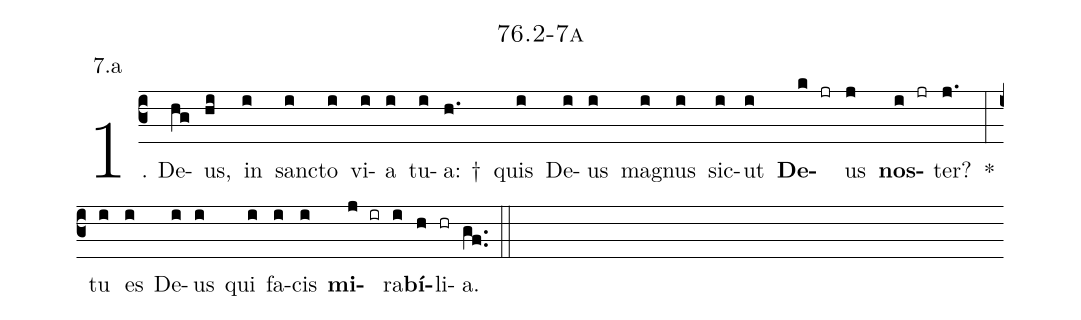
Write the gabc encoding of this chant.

name: 76.2-7a;
annotation: 7.a;
%%
(c3)1. De(hg)us,(hi) in(i) sanc(i)to(i) vi(i)a(i) tu(i)a: †(h.) quis(i) De(i)us(i) ma(i)gnus(i) sic(i)ut(i) <b>De</b>(k jr)us(j) <b>nos</b>(i jr)ter?(j.) *(:) tu(i) es(i) De(i)us(i) qui(i) fa(i)cis(i) <b>mi</b>(j ir)ra(i)<b>bí</b>(h)li(hr)a.(gf..) (::)
